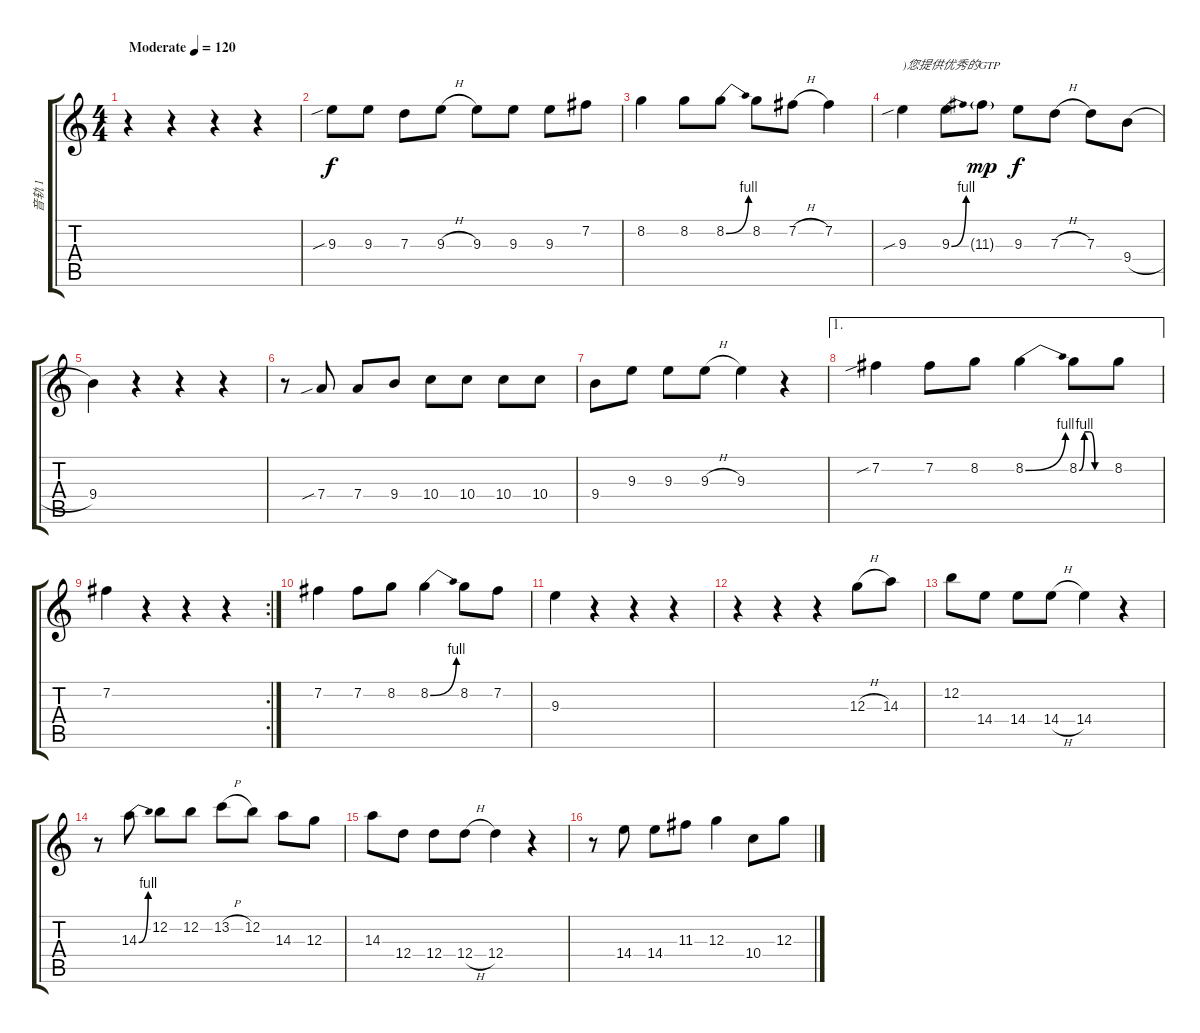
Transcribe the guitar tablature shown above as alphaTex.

\track ("音轨 1" "音轨 1") {instrument distortionguitar}
\staff {score tabs}
\tuning (E4 B3 G3 D3 A2 E2) {hide}
\ts (4 4)
\tempo (120 "Moderate")
\clef g2
\ks c
r.4{dy f instrument distortionguitar} r.4 r.4 r.4 |
9.3{sib}.8 9.3.8 7.3.8 9.3{h}.8 9.3.8 9.3.8 9.3.8 7.2.8 |
8.2.4 8.2.8 8.2{be (bend 0 0 60 4)}.8 8.2.8 7.2{h}.8 7.2.4 |
9.3{sib}.4{txt ")您提供优秀的GTP"} 9.3{be (bend 0 0 60 4)}.8 11.3{g}.8{dy mp} 9.3.8{dy f} 7.3{h}.8 7.3.8 9.4{h}.8 |
9.4.4 r.4 r.4 r.4 |
r.8 7.4{sib}.8 7.4.8 9.4.8 10.4.8 10.4.8 10.4.8 10.4.8 |
9.4.8 9.3.8 9.3.8 9.3{h}.8 9.3.4 r.4 |
\ae 1
7.2{sib}.4 7.2.8 8.2.8 8.2{be (bend 0 0 60 4)}.4 8.2{be (custom 0 0 10 4 20 4 30 0 60 0)}.8 8.2.8 |
\rc 2
7.2.4 r.4 r.4 r.4 |
7.2.4 7.2.8 8.2.8 8.2{be (bend 0 0 60 4)}.4 8.2.8 7.2.8 |
9.3.4 r.4 r.4 r.4 |
r.4 r.4 r.4 12.3{h}.8 14.3.8 |
12.2.8 14.4.8 14.4.8 14.4{h}.8 14.4.4 r.4 |
r.8 14.3{be (bend 0 0 60 4)}.8 12.2.8 12.2.8 13.2{h}.8 12.2.8 14.3.8 12.3.8 |
14.3.8 12.4.8 12.4.8 12.4{h}.8 12.4.4 r.4 |
r.8 14.4.8 14.4.8 11.3.8 12.3.4 10.4.8 12.3{h}.8
